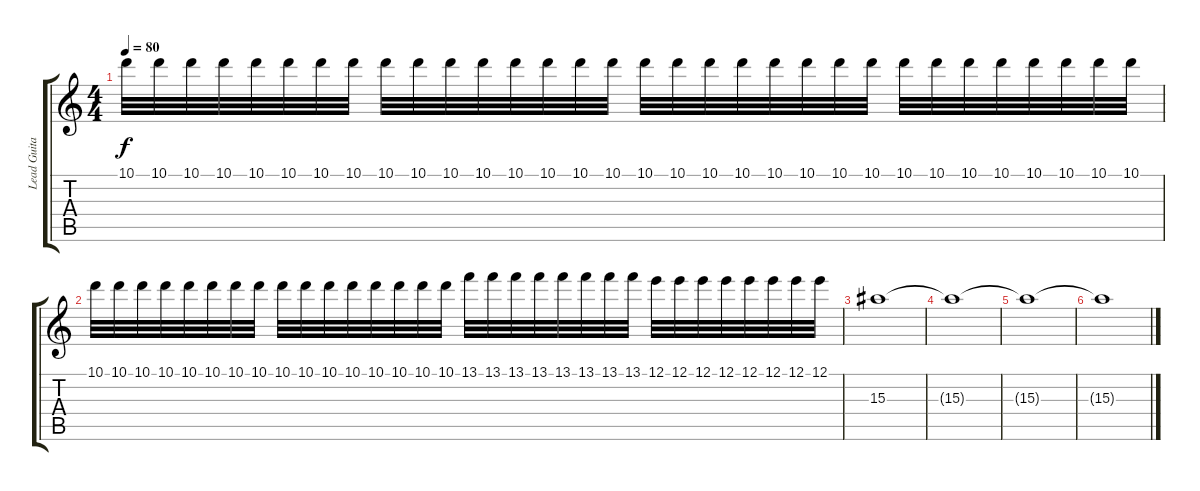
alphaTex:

\track ("Lead Guitar" "Lead Guita") {instrument distortionguitar}
\staff {score tabs}
\tuning (E4 B3 G3 D3 A2 D2) {hide}
\ts (4 4)
\tempo 80
\clef g2
\ks c
10.1.32{dy f} 10.1.32 10.1.32 10.1.32 10.1.32 10.1.32 10.1.32 10.1.32 10.1.32 10.1.32 10.1.32 10.1.32 10.1.32 10.1.32 10.1.32 10.1.32 10.1.32 10.1.32 10.1.32 10.1.32 10.1.32 10.1.32 10.1.32 10.1.32 10.1.32 10.1.32 10.1.32 10.1.32 10.1.32 10.1.32 10.1.32 10.1.32 |
10.1.32 10.1.32 10.1.32 10.1.32 10.1.32 10.1.32 10.1.32 10.1.32 10.1.32 10.1.32 10.1.32 10.1.32 10.1.32 10.1.32 10.1.32 10.1.32 13.1.32 13.1.32 13.1.32 13.1.32 13.1.32 13.1.32 13.1.32 13.1.32 12.1.32 12.1.32 12.1.32 12.1.32 12.1.32 12.1.32 12.1.32 12.1.32 |
15.3.1 |
15.3{t}.1 |
15.3{t}.1 |
15.3{t}.1
